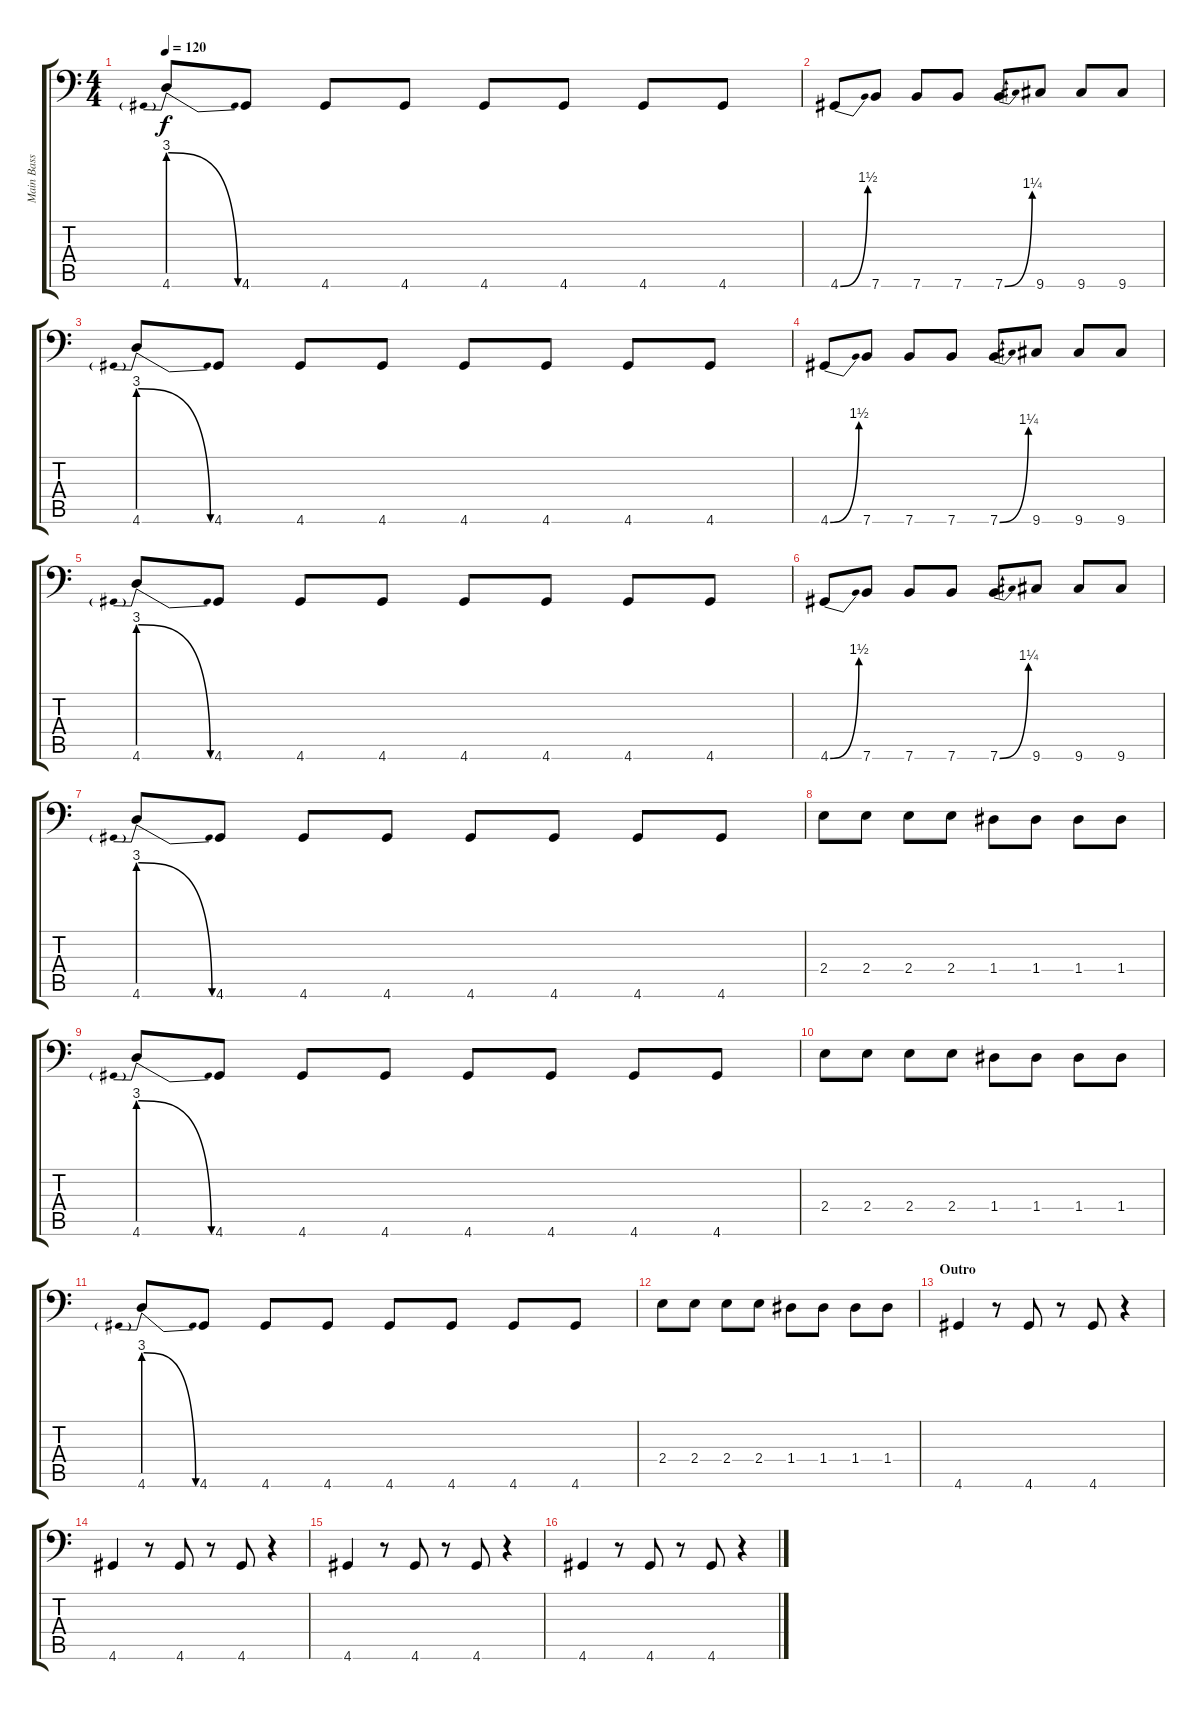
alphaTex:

\track ("Main Bass" "Main Bass") {instrument electricbassfinger}
\staff {score tabs}
\tuning (E3 B2 G2 D2 A1 E1) {hide}
\ts (4 4)
\tempo 120
\clef f4
\ks c
4.6{be (prebendrelease 0 12 60 0)}.8{dy f} 4.6.8 4.6.8 4.6.8 4.6.8 4.6.8 4.6.8 4.6.8 |
4.6{be (bend 0 0 60 6)}.8 7.6.8 7.6.8 7.6.8 7.6{be (bend 0 0 60 5)}.8 9.6.8 9.6.8 9.6.8 |
4.6{be (prebendrelease 0 12 60 0)}.8 4.6.8 4.6.8 4.6.8 4.6.8 4.6.8 4.6.8 4.6.8 |
4.6{be (bend 0 0 60 6)}.8 7.6.8 7.6.8 7.6.8 7.6{be (bend 0 0 60 5)}.8 9.6.8 9.6.8 9.6.8 |
4.6{be (prebendrelease 0 12 60 0)}.8 4.6.8 4.6.8 4.6.8 4.6.8 4.6.8 4.6.8 4.6.8 |
4.6{be (bend 0 0 60 6)}.8 7.6.8 7.6.8 7.6.8 7.6{be (bend 0 0 60 5)}.8 9.6.8 9.6.8 9.6.8 |
4.6{be (prebendrelease 0 12 60 0)}.8 4.6.8 4.6.8 4.6.8 4.6.8 4.6.8 4.6.8 4.6.8 |
2.4.8 2.4.8 2.4.8 2.4.8 1.4.8 1.4.8 1.4.8 1.4.8 |
4.6{be (prebendrelease 0 12 60 0)}.8 4.6.8 4.6.8 4.6.8 4.6.8 4.6.8 4.6.8 4.6.8 |
2.4.8 2.4.8 2.4.8 2.4.8 1.4.8 1.4.8 1.4.8 1.4.8 |
4.6{be (prebendrelease 0 12 60 0)}.8 4.6.8 4.6.8 4.6.8 4.6.8 4.6.8 4.6.8 4.6.8 |
2.4.8 2.4.8 2.4.8 2.4.8 1.4.8 1.4.8 1.4.8 1.4.8 |
\section ("" "Outro")
4.6.4 r.8 4.6.8 r.8 4.6.8 r.4 |
4.6.4 r.8 4.6.8 r.8 4.6.8 r.4 |
4.6.4 r.8 4.6.8 r.8 4.6.8 r.4 |
4.6.4 r.8 4.6.8 r.8 4.6.8 r.4
